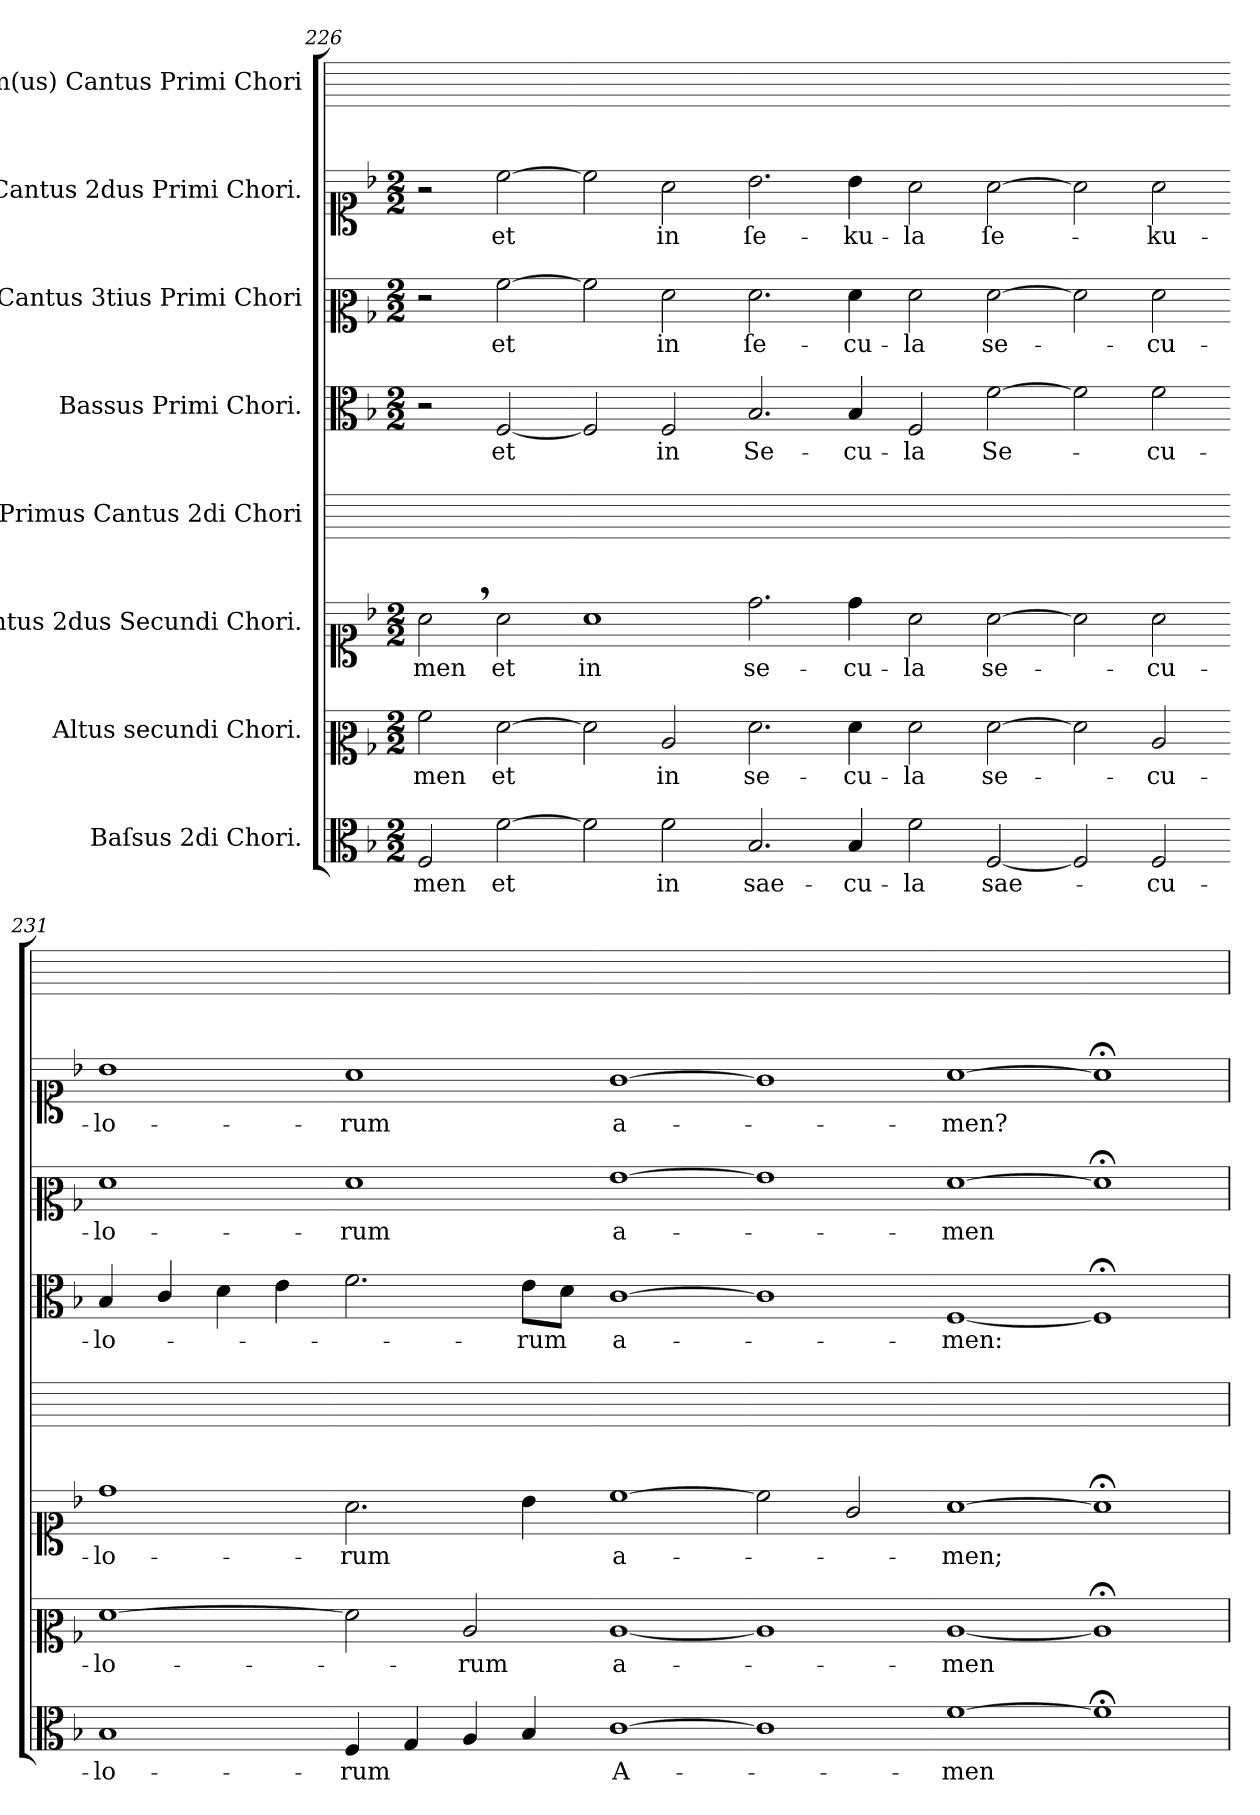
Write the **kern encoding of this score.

**kern	**text	**kern	**text	**kern	**text	**kern	**kern	**text	**kern	**text	**kern	**text	**kern
*part8	*part8	*part7	*part7	*part6	*part6	*part5	*part4	*part4	*part3	*part3	*part2	*part2	*part1
*staff8	*staff8	*staff7	*staff7	*staff6	*staff6	*staff5	*staff4	*staff4	*staff3	*staff3	*staff2	*staff2	*staff1
*I"Baſsus 2di Chori.	*	*I"Altus secundi Chori.	*	*I"Cantus 2dus Secundi Chori.	*	*I"Primus Cantus 2di Chori	*I"Bassus Primi Chori.	*	*I"Cantus 3tius Primi Chori	*	*I"Cantus 2dus Primi Chori.	*	*I"Im(us) Cantus Primi Chori
*clefC3	*	*clefC2	*	*clefC1	*	*	*clefC3	*	*clefC2	*	*clefC1	*	*
*k[b-]	*	*k[b-]	*	*k[b-]	*	*	*k[b-]	*	*k[b-]	*	*k[b-]	*	*
*F:	*	*F:	*	*F:	*	*	*F:	*	*F:	*	*F:	*	*
*M2/2	*	*M2/2	*	*M2/2	*	*	*M2/2	*	*M2/2	*	*M2/2	*	*
=226	=226	=226	=226	=226	=226	=226	=226	=226	=226	=226	=226	=226	=226
2F/	-men	2a\	-men	2a,>\	-men	2ryy	2r	.	2r	.	2r	.	1ryy
[2f\	et	[2f\	et	2a\	et	2ryy	[2F/	et	[2a\	et	[2cc\	et	.
=227-	=227-	=227-	=227-	=227-	=227-	=227-	=227-	=227-	=227-	=227-	=227-	=227-	=227-
2f\]	.	2f\]	.	1a	in	2ryy	2F/]	.	2a\]	.	2cc\]	.	2ryy
2f\	in	2c/	in	.	.	2ryy	2F/	in	2f\	in	2a\	in	2ryy
=228-	=228-	=228-	=228-	=228-	=228-	=228-	=228-	=228-	=228-	=228-	=228-	=228-	=228-
2.B-/	sae-	2.f\	se-	2.dd\	se-	1ryy	2.B-/	Se-	2.f\	ſe-	2.b-\	ſe-	1ryy
4B-/	-cu-	4f\	-cu-	4dd\	-cu-	.	4B-/	-cu-	4f\	-cu-	4b-\	-ku-	.
=229-	=229-	=229-	=229-	=229-	=229-	=229-	=229-	=229-	=229-	=229-	=229-	=229-	=229-
2f\	-la	2f\	-la	2a\	-la	1ryy	2F/	-la	2f\	-la	2a\	-la	1ryy
[2F/	sae-	[2f\	se-	[2a\	se-	.	[2f\	Se-	[2f\	se-	[2a\	ſe-	.
=230-	=230-	=230-	=230-	=230-	=230-	=230-	=230-	=230-	=230-	=230-	=230-	=230-	=230-
2F/]	.	2f\]	.	2a\]	.	2ryy	2f\]	.	2f\]	.	2a\]	.	2ryy
2F/	-cu-	2c/	-cu-	2a\	-cu-	2ryy	2f\	-cu-	2f\	-cu-	2a\	-ku-	2ryy
=231-	=231-	=231-	=231-	=231-	=231-	=231-	=231-	=231-	=231-	=231-	=231-	=231-	=231-
1B-	-lo-	[1f	-lo-	1dd	-lo-	1ryy	4B-/	-lo-	1f	-lo-	1b-	-lo-	1ryy
.	.	.	.	.	.	.	4c/	.	.	.	.	.	.
.	.	.	.	.	.	.	4d\	.	.	.	.	.	.
.	.	.	.	.	.	.	4e\	.	.	.	.	.	.
=232-	=232-	=232-	=232-	=232-	=232-	=232-	=232-	=232-	=232-	=232-	=232-	=232-	=232-
4F/	-rum	2f]	.	2.a\	-rum	1ryy	2.f\	.	1f	-rum	1a	-rum	1ryy
4G/	.	.	.	.	.	.	.	.	.	.	.	.	.
4A/	.	2c/	-rum	.	.	.	.	.	.	.	.	.	.
4B-/	.	.	.	4b-\	.	.	8e\L	-rum	.	.	.	.	.
.	.	.	.	.	.	.	8d\J	.	.	.	.	.	.
=233-	=233-	=233-	=233-	=233-	=233-	=233-	=233-	=233-	=233-	=233-	=233-	=233-	=233-
[1c	A-	[1c	a-	[1cc	a-	1ryy	[1c	a-	[1g	a-	[1g	a-	1ryy
=234-	=234-	=234-	=234-	=234-	=234-	=234-	=234-	=234-	=234-	=234-	=234-	=234-	=234-
1c]	.	1c]	.	2cc]	.	1ryy	1c]	.	1g]	.	1g]	.	1ryy
.	.	.	.	2g/	.	.	.	.	.	.	.	.	.
=235-	=235-	=235-	=235-	=235-	=235-	=235-	=235-	=235-	=235-	=235-	=235-	=235-	=235-
[1f	-men	[1c	-men	[1a	-men;	1ryy	[1F	-men:	[1f	-men	[1a	-men?	1ryy
=236-	=236-	=236-	=236-	=236-	=236-	=236-	=236-	=236-	=236-	=236-	=236-	=236-	=236-
1f;<;]	.	1c;<;]	.	1a;<;]	.	1ryy	1F;<;]	.	1f;<;]	.	1a;<;]	.	1ryy
=	=	=	=	=	=	=	=	=	=	=	=	=	=
*-	*-	*-	*-	*-	*-	*-	*-	*-	*-	*-	*-	*-	*-
